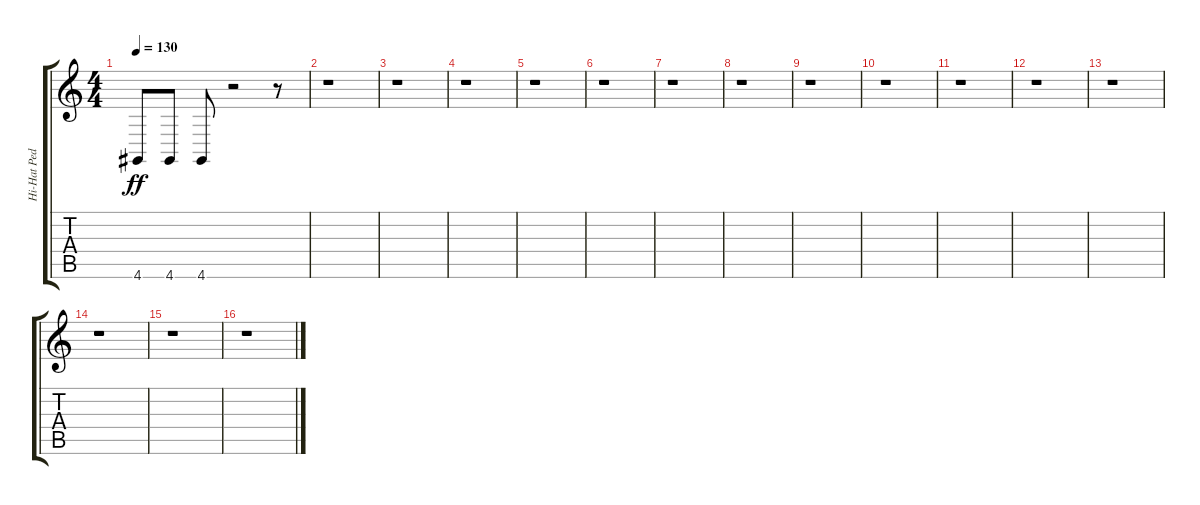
\track ("Hi-Hat Pedal" "Hi-Hat Ped") {instrument acousticgrandpiano}
\staff {score tabs}
\tuning (E4 B3 G3 D3 A2 E2) {hide}
\ts (4 4)
\tempo 130
\clef g2
\ks c
4.6.8{dy ff} 4.6.8 4.6.8 r.2 r.8 |
r.1 |
r.1 |
r.1 |
r.1 |
r.1 |
r.1 |
r.1 |
r.1 |
r.1 |
r.1 |
r.1 |
r.1 |
r.1 |
r.1 |
r.1
